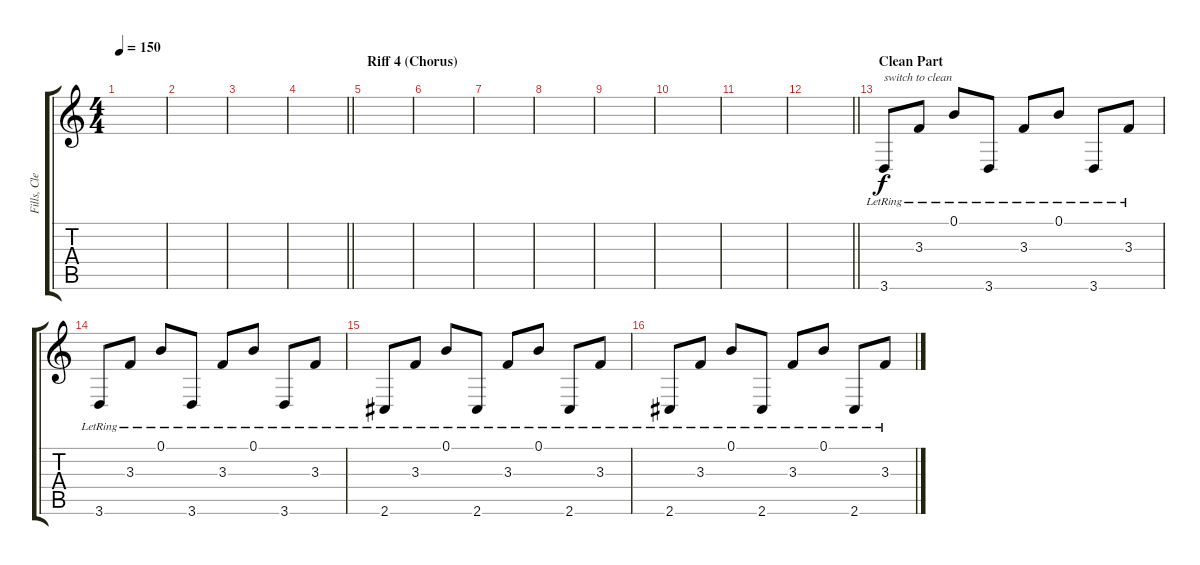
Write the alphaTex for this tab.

\track ("Fills, Clean Part" "Fills, Cle") {instrument overdrivenguitar}
\staff {score tabs}
\tuning (B3 Gb3 D3 A2 E2 B1) {hide}
\ts (4 4)
\tempo 150
\clef g2
\ks c
|
|
|
\barLineRight lightlight
|
\section ("" "Riff 4 (Chorus)")
|
|
|
|
|
|
|
\barLineRight lightlight
|
\section ("" "Clean Part")
3.6{lr}.8{txt "switch to clean" instrument electricguitarjazz} 3.3{lr}.8 0.1{lr}.8 3.6{lr}.8 3.3{lr}.8 0.1{lr}.8 3.6{lr}.8 3.3{lr}.8 |
3.6{lr}.8 3.3{lr}.8 0.1{lr}.8 3.6{lr}.8 3.3{lr}.8 0.1{lr}.8 3.6{lr}.8 3.3{lr}.8 |
2.6{lr}.8 3.3{lr}.8 0.1{lr}.8 2.6{lr}.8 3.3{lr}.8 0.1{lr}.8 2.6{lr}.8 3.3{lr}.8 |
2.6{lr}.8 3.3{lr}.8 0.1{lr}.8 2.6{lr}.8 3.3{lr}.8 0.1{lr}.8 2.6{lr}.8 3.3{lr}.8
